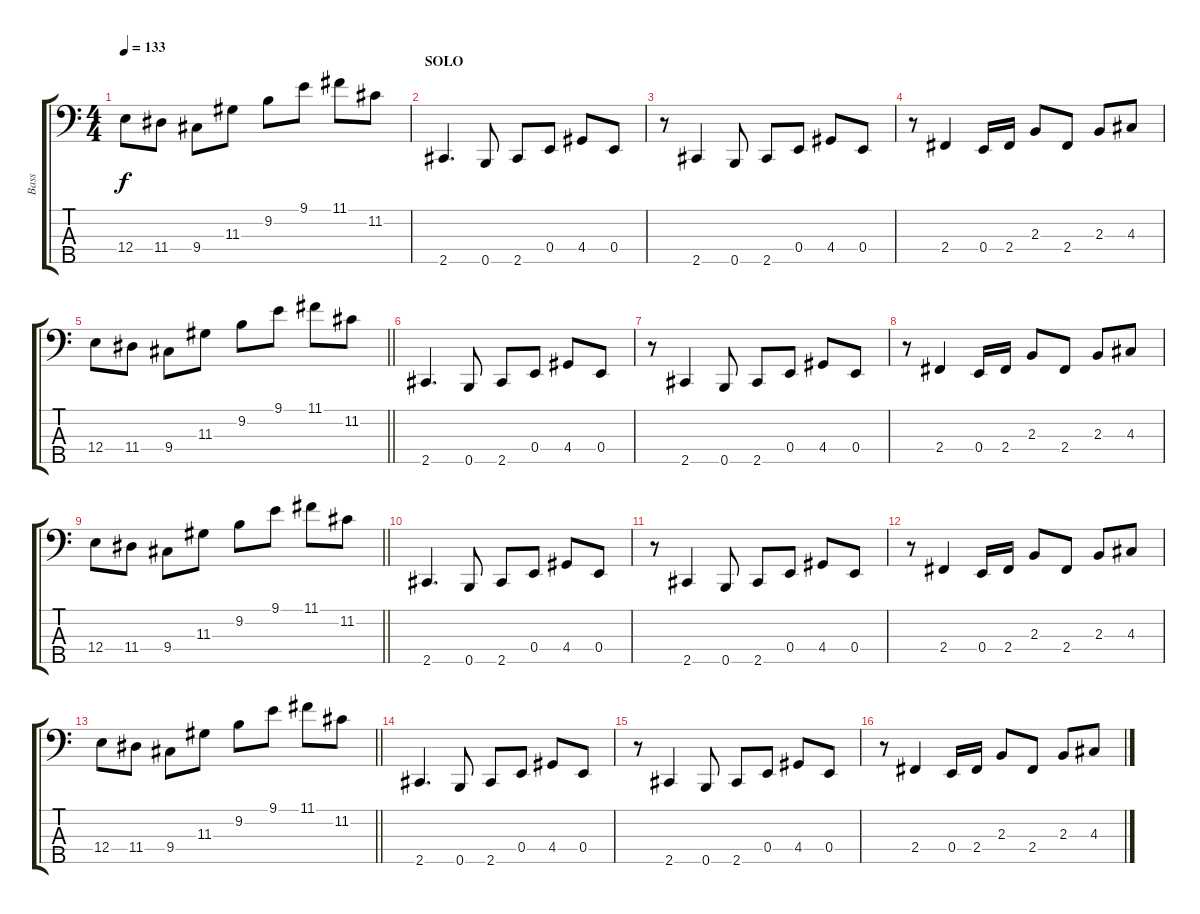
\track ("Bass" "Bass") {instrument electricbassfinger}
\staff {score tabs}
\tuning (G2 D2 A1 E1 B0) {hide}
\ts (4 4)
\tempo 133
\clef f4
\ks c
12.4.8{dy f} 11.4.8 9.4.8 11.3.8 9.2.8 9.1.8 11.1.8 11.2.8 |
\section ("" "SOLO")
2.5.4{d} 0.5.8 2.5.8 0.4.8 4.4.8 0.4.8 |
r.8 2.5.4 0.5.8 2.5.8 0.4.8 4.4.8 0.4.8 |
r.8 2.4.4 0.4.16 2.4.16 2.3.8 2.4.8 2.3.8 4.3.8 |
\barLineRight lightlight
12.4.8 11.4.8 9.4.8 11.3.8 9.2.8 9.1.8 11.1.8 11.2.8 |
2.5.4{d} 0.5.8 2.5.8 0.4.8 4.4.8 0.4.8 |
r.8 2.5.4 0.5.8 2.5.8 0.4.8 4.4.8 0.4.8 |
r.8 2.4.4 0.4.16 2.4.16 2.3.8 2.4.8 2.3.8 4.3.8 |
\barLineRight lightlight
12.4.8 11.4.8 9.4.8 11.3.8 9.2.8 9.1.8 11.1.8 11.2.8 |
2.5.4{d} 0.5.8 2.5.8 0.4.8 4.4.8 0.4.8 |
r.8 2.5.4 0.5.8 2.5.8 0.4.8 4.4.8 0.4.8 |
r.8 2.4.4 0.4.16 2.4.16 2.3.8 2.4.8 2.3.8 4.3.8 |
\barLineRight lightlight
12.4.8 11.4.8 9.4.8 11.3.8 9.2.8 9.1.8 11.1.8 11.2.8 |
2.5.4{d} 0.5.8 2.5.8 0.4.8 4.4.8 0.4.8 |
r.8 2.5.4 0.5.8 2.5.8 0.4.8 4.4.8 0.4.8 |
r.8 2.4.4 0.4.16 2.4.16 2.3.8 2.4.8 2.3.8 4.3.8
